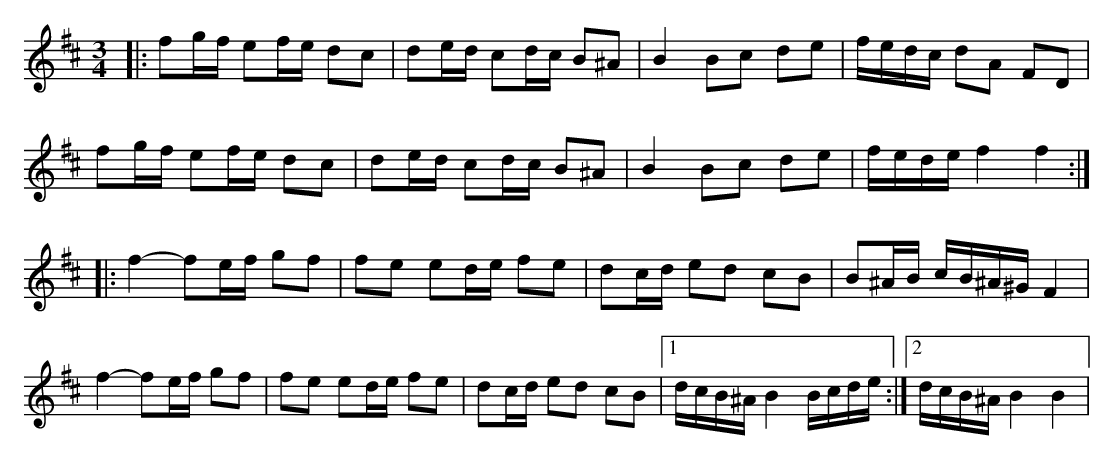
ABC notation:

X:1
M:3/4
K:Bmin
|:fg/f/ ef/e/ dc|de/d/ cd/c/ B^A|B2 Bc de|f/e/d/c/ dA FD|
fg/f/ ef/e/ dc|de/d/ cd/c/ B^A|B2 Bc de|f/e/d/e/ f2 f2:|
|:f2-fe/f/ gf|fe ed/e/ fe|dc/d/ ed cB|B^A/B/ c/B/^A/^G/ F2|
f2-fe/f/ gf|fe ed/e/ fe|dc/d/ ed cB|1 d/c/B/^A/ B2 B/c/d/e/:|2 d/c/B/^A/ B2B2|
